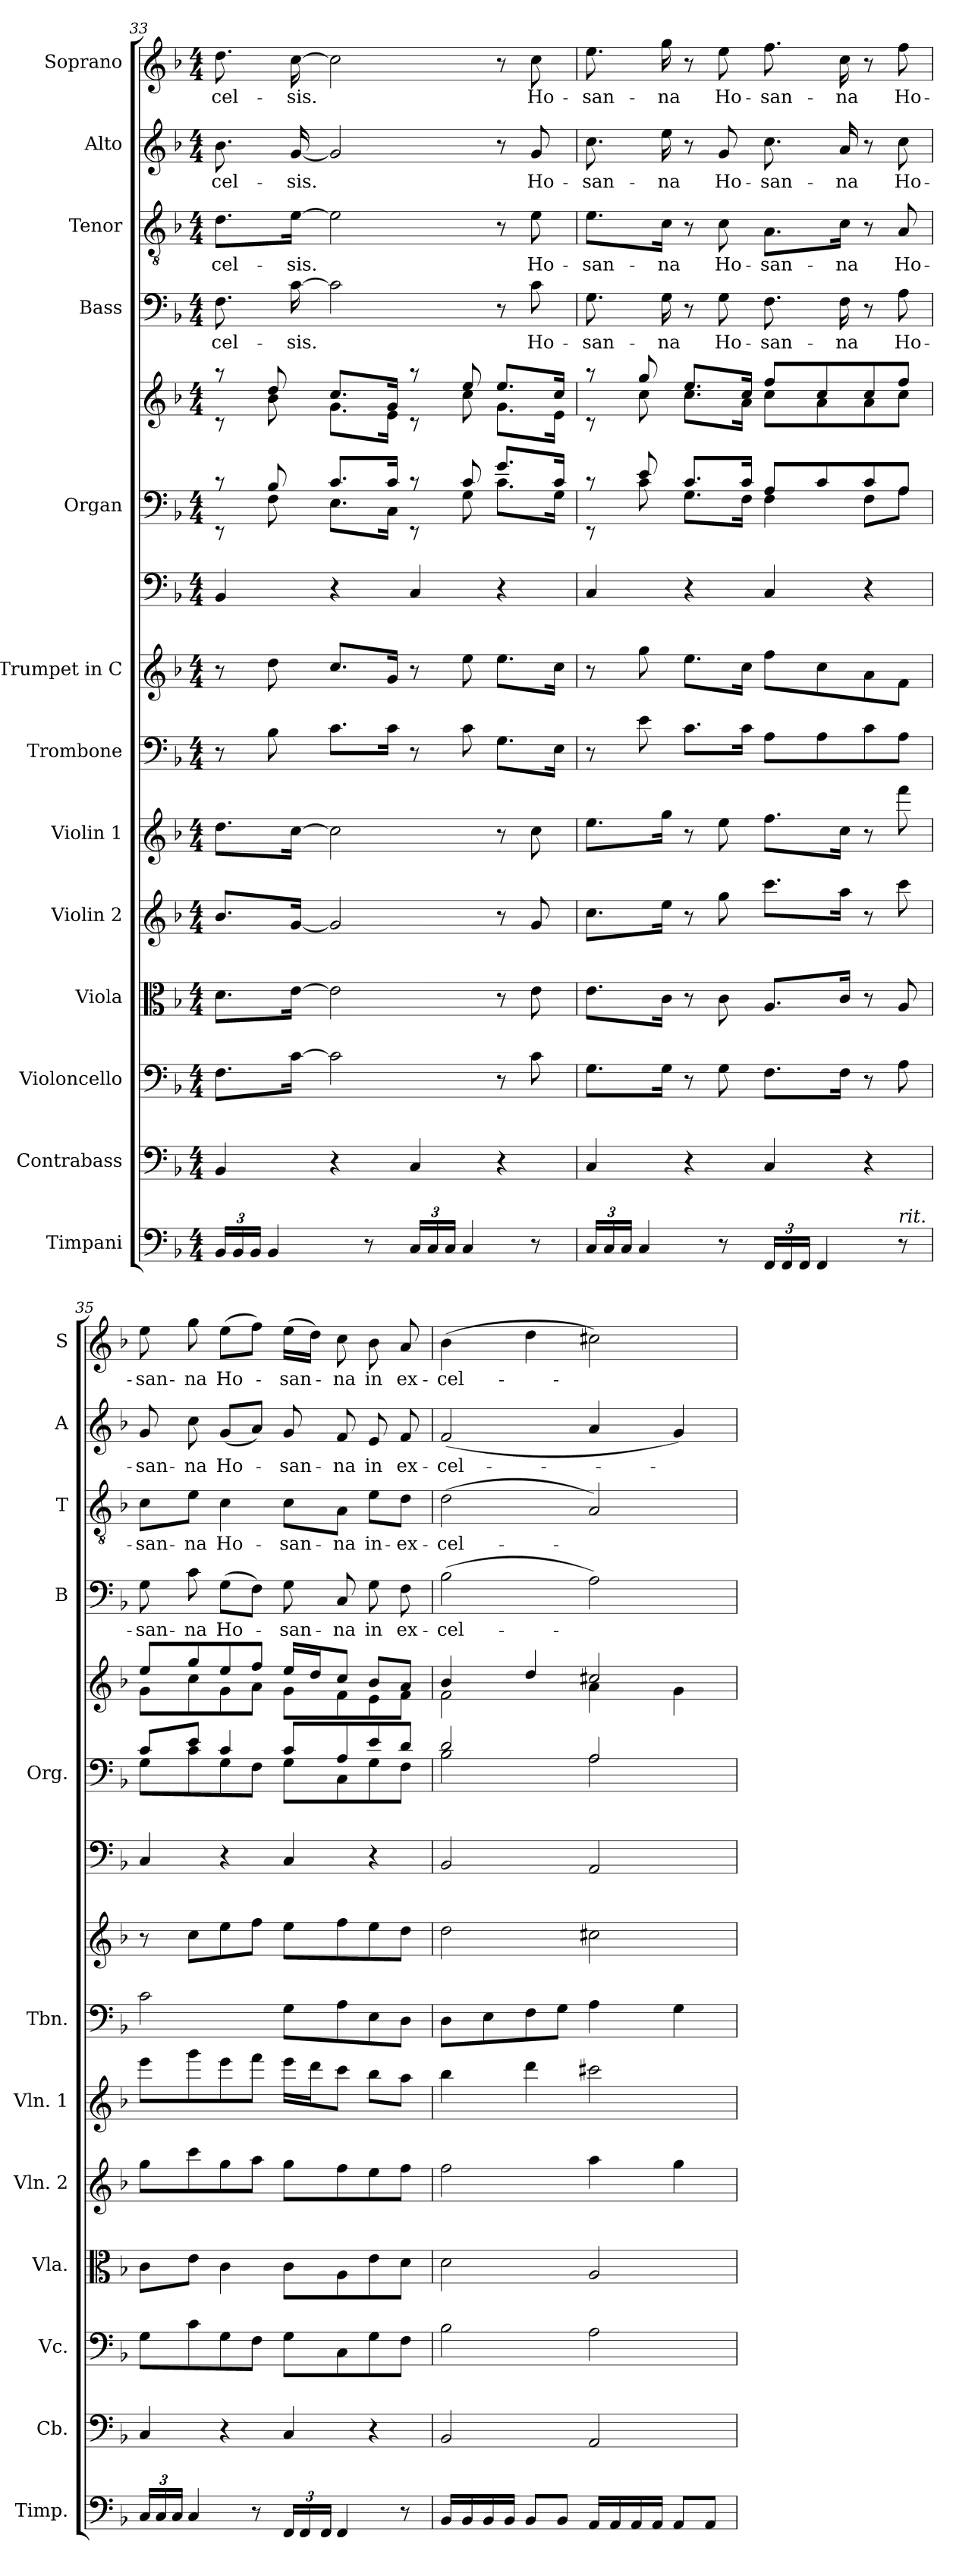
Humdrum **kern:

**kern	**kern	**kern	**kern	**kern	**kern	**kern	**kern	**kern	**kern	**kern	**kern	**text	**kern	**text	**kern	**text	**kern	**text
*part14	*part13	*part12	*part11	*part10	*part9	*part8	*part7	*part6	*part5	*part5	*part4	*part4	*part3	*part3	*part2	*part2	*part1	*part1
*staff15	*staff14	*staff13	*staff12	*staff11	*staff10	*staff9	*staff8	*staff7	*staff6	*staff5	*staff4	*staff4	*staff3	*staff3	*staff2	*staff2	*staff1	*staff1
*I"Timpani	*I"Contrabass	*I"Violoncello	*I"Viola	*I"Violin 2	*I"Violin 1	*I"Trombone	*I"Trumpet in C	*	*I"Organ	*	*I"Bass	*	*I"Tenor	*	*I"Alto	*	*I"Soprano	*
*I'Timp.	*I'Cb.	*I'Vc.	*I'Vla.	*I'Vln. 2	*I'Vln. 1	*I'Tbn.	*	*	*I'Org.	*	*I'B	*	*I'T	*	*I'A	*	*I'S	*
*clefF4	*clefF4	*clefF4	*clefC3	*clefG2	*clefG2	*clefF4	*clefG2	*clefF4	*clefF4	*clefG2	*clefF4	*	*clefGv2	*	*clefG2	*	*clefG2	*
*	*ITrd7c12	*	*	*	*	*	*	*	*	*	*	*	*	*	*	*	*	*
*k[b-]	*k[b-]	*k[b-]	*k[b-]	*k[b-]	*k[b-]	*k[b-]	*k[b-]	*k[b-]	*k[b-]	*k[b-]	*k[b-]	*	*k[b-]	*	*k[b-]	*	*k[b-]	*
*F:	*F:	*F:	*F:	*F:	*F:	*F:	*F:	*F:	*F:	*F:	*F:	*	*F:	*	*F:	*	*F:	*
*M4/4	*M4/4	*M4/4	*M4/4	*M4/4	*M4/4	*M4/4	*M4/4	*M4/4	*M4/4	*M4/4	*M4/4	*	*M4/4	*	*M4/4	*	*M4/4	*
=33	=33	=33	=33	=33	=33	=33	=33	=33	=33	=33	=33	=33	=33	=33	=33	=33	=33	=33
*	*	*	*	*	*	*	*	*	*^	*^	*	*	*	*	*	*	*	*
!	!	!	!	!	!	!	!	!	!	!	!	!	!	!LO:LY:b	!	!LO:LY:b	!	!LO:LY:b	!	!LO:LY:b
24BB-/LL	4BBB-/	8.F\L	8.d\L	8.b-/L	8.dd\L	8r	8r	4BB-/	8rc	8rEE	8raa	8rc	8.F\	-cel-	8.d\L	-cel-	8.b-\	-cel-	8.dd\	-cel-
24BB-/	.	.	.	.	.	.	.	.	.	.	.	.	.	.	.	.	.	.	.	.
24BB-/JJ	.	.	.	.	.	.	.	.	.	.	.	.	.	.	.	.	.	.	.	.
4BB-/	.	.	.	.	.	8B-\	8dd\	.	8B-/	8F\	8dd/	8b-\	.	.	.	.	.	.	.	.
!	!	!	!	!	!	!	!	!	!	!	!	!	!	!LO:LY:b	!	!LO:LY:b	!	!LO:LY:b	!	!LO:LY:b
.	.	[16c\Jk	[16e\Jk	[16g/Jk	[16cc\Jk	.	.	.	.	.	.	.	[16c\	-sis.	[16e\Jk	-sis.	[16g/	-sis.	[16cc\	-sis.
.	4r	2c\]	2e\]	2g/]	2cc\]	8.c\L	8.cc/L	4r	8.c/L	8.E\L	8.cc/L	8.g\L	2c\]	.	2e\]	.	2g/]	.	2cc\]	.
8r	.	.	.	.	.	.	.	.	.	.	.	.	.	.	.	.	.	.	.	.
.	.	.	.	.	.	16c\Jk	16g/Jk	.	16c/Jk	16C\Jk	16g/Jk	16e\Jk	.	.	.	.	.	.	.	.
24C/LL	4CC/	.	.	.	.	8r	8r	4C/	8rc	8rEE	8raa	8rc	.	.	.	.	.	.	.	.
24C/	.	.	.	.	.	.	.	.	.	.	.	.	.	.	.	.	.	.	.	.
24C/JJ	.	.	.	.	.	.	.	.	.	.	.	.	.	.	.	.	.	.	.	.
4C/	.	.	.	.	.	8c\	8ee\	.	8c/	8G\	8ee/	8cc\	.	.	.	.	.	.	.	.
.	4r	8r	8r	8r	8r	8.G\L	8.ee\L	4r	8.g/L	8.c\L	8.ee/L	8.g\L	8r	.	8r	.	8r	.	8r	.
!	!	!	!	!	!	!	!	!	!	!	!	!	!	!LO:LY:b	!	!LO:LY:b	!	!LO:LY:b	!	!LO:LY:b
8r	.	8c\	8e\	8g/	8cc\	.	.	.	.	.	.	.	8c\	Ho-	8e\	Ho-	8g/	Ho-	8cc\	Ho-
.	.	.	.	.	.	16E\Jk	16cc\Jk	.	16c/Jk	16G\Jk	16cc/Jk	16e\Jk	.	.	.	.	.	.	.	.
!!LO:PB:g=z
=34	=34	=34	=34	=34	=34	=34	=34	=34	=34	=34	=34	=34	=34	=34	=34	=34	=34	=34	=34	=34
!	!	!	!	!	!	!	!	!	!	!	!	!	!	!LO:LY:b	!	!LO:LY:b	!	!LO:LY:b	!	!LO:LY:b
24C/LL	4CC/	8.G\L	8.e\L	8.cc\L	8.ee\L	8r	8r	4C/	8rc	8rEE	8raa	8rc	8.G\	-san-	8.e\L	-san-	8.cc\	-san-	8.ee\	-san-
24C/	.	.	.	.	.	.	.	.	.	.	.	.	.	.	.	.	.	.	.	.
24C/JJ	.	.	.	.	.	.	.	.	.	.	.	.	.	.	.	.	.	.	.	.
4C/	.	.	.	.	.	8e\	8gg\	.	8e/	8c\	8gg/	8cc\	.	.	.	.	.	.	.	.
!	!	!	!	!	!	!	!	!	!	!	!	!	!	!LO:LY:b	!	!LO:LY:b	!	!LO:LY:b	!	!LO:LY:b
.	.	16G\Jk	16c\Jk	16ee\Jk	16gg\Jk	.	.	.	.	.	.	.	16G\	-na	16c\Jk	-na	16ee\	-na	16gg\	-na
.	4r	8r	8r	8r	8r	8.c\L	8.ee\L	4r	8.c/L	8.G\L	8.ee/L	8.cc\L	8r	.	8r	.	8r	.	8r	.
!	!	!	!	!	!	!	!	!	!	!	!	!	!	!LO:LY:b	!	!LO:LY:b	!	!LO:LY:b	!	!LO:LY:b
8r	.	8G\	8c\	8gg\	8ee\	.	.	.	.	.	.	.	8G\	Ho-	8c\	Ho-	8g/	Ho-	8ee\	Ho-
.	.	.	.	.	.	16c\Jk	16cc\Jk	.	16c/Jk	16F\Jk	16cc/Jk	16a\Jk	.	.	.	.	.	.	.	.
!	!	!	!	!	!	!	!	!	!	!	!	!	!	!LO:LY:b	!	!LO:LY:b	!	!LO:LY:b	!	!LO:LY:b
24FF/LL	4CC/	8.F\L	8.A/L	8.ccc\L	8.ff\L	8A\L	8ff\L	4C/	8A/L	4F\	8ff/L	8cc\L	8.F\	-san-	8.A\L	-san-	8.cc\	-san-	8.ff\	-san-
24FF/	.	.	.	.	.	.	.	.	.	.	.	.	.	.	.	.	.	.	.	.
24FF/JJ	.	.	.	.	.	.	.	.	.	.	.	.	.	.	.	.	.	.	.	.
4FF/	.	.	.	.	.	8A\	8cc\	.	8c/	.	8cc/	8a\	.	.	.	.	.	.	.	.
!	!	!	!	!	!	!	!	!	!	!	!	!	!	!LO:LY:b	!	!LO:LY:b	!	!LO:LY:b	!	!LO:LY:b
.	.	16F\Jk	16c/Jk	16aa\Jk	16cc\Jk	.	.	.	.	.	.	.	16F\	-na	16c\Jk	-na	16a/	-na	16cc\	-na
.	4r	8r	8r	8r	8r	8c\	8a\	4r	8c/	8F\L	8cc/	8a\	8r	.	8r	.	8r	.	8r	.
!LO:TX:a:i:t=rit.	!	!	!	!	!	!	!	!	!	!	!	!	!	!	!	!	!	!	!	!
!	!	!	!	!	!	!	!	!	!	!	!	!	!	!LO:LY:b	!	!LO:LY:b	!	!LO:LY:b	!	!LO:LY:b
8r	.	8A\	8A/	8ccc\	8fff\	8A\J	8f\J	.	8A/J	8A\J	8ff/J	8cc\J	8A\	Ho-	8A/	Ho-	8cc\	Ho-	8ff\	Ho-
=35	=35	=35	=35	=35	=35	=35	=35	=35	=35	=35	=35	=35	=35	=35	=35	=35	=35	=35	=35	=35
!	!	!	!	!	!	!	!	!	!	!	!	!	!	!LO:LY:b	!	!LO:LY:b	!	!LO:LY:b	!	!LO:LY:b
24C/LL	4CC/	8G\L	8c\L	8gg\L	8eee\L	2c\	8r	4C/	8c/L	8G\L	8ee/L	8g\L	8G\	-san-	8c\L	-san-	8g/	-san-	8ee\	-san-
24C/	.	.	.	.	.	.	.	.	.	.	.	.	.	.	.	.	.	.	.	.
24C/JJ	.	.	.	.	.	.	.	.	.	.	.	.	.	.	.	.	.	.	.	.
!	!	!	!	!	!	!	!	!	!	!	!	!	!	!LO:LY:b	!	!LO:LY:b	!	!LO:LY:b	!	!LO:LY:b
4C/	.	8c\	8e\J	8ccc\	8ggg\	.	8cc\L	.	8e/J	8c\	8gg/	8cc\	8c\	-na	8e\J	-na	8cc\	-na	8gg\	-na
!	!	!	!	!	!	!	!	!	!	!	!	!	!	!LO:LY:b	!	!LO:LY:b	!	!LO:LY:b	!	!LO:LY:b
.	4r	8G\	4c\	8gg\	8eee\	.	8ee\	4r	4c/	8G\	8ee/	8g\	(>8G\L	Ho-	4c\	Ho-	(<8g/L	Ho-	(>8ee\L	Ho-
8r	.	8F\J	.	8aa\J	8fff\J	.	8ff\J	.	.	8F\J	8ff/J	8a\J	8F\J)	.	.	.	8a/J)	.	8ff\J)	.
!	!	!	!	!	!	!	!	!	!	!	!	!	!	!LO:LY:b	!	!LO:LY:b	!	!LO:LY:b	!	!LO:LY:b
24FF/LL	4CC/	8G\L	8c\L	8gg\L	16eee\LL	8G\L	8ee\L	4C/	8c/L	8G\L	16ee/LL	8g\L	8G\	-san-	8c\L	-san-	8g/	-san-	(>16ee\LL	-san-
24FF/	.	.	.	.	.	.	.	.	.	.	.	.	.	.	.	.	.	.	.	.
.	.	.	.	.	16ddd\J	.	.	.	.	.	16dd/J	.	.	.	.	.	.	.	16dd\JJ)	.
24FF/JJ	.	.	.	.	.	.	.	.	.	.	.	.	.	.	.	.	.	.	.	.
!	!	!	!	!	!	!	!	!	!	!	!	!	!	!LO:LY:b	!	!LO:LY:b	!	!LO:LY:b	!	!LO:LY:b
4FF/	.	8C\	8A\	8ff\	8ccc\J	8A\	8ff\	.	8A/	8C\	8cc/J	8f\	8C/	-na	8A\J	-na	8f/	-na	8cc\	-na
!	!	!	!	!	!	!	!	!	!	!	!	!	!	!LO:LY:b	!	!LO:LY:b	!	!LO:LY:b	!	!LO:LY:b
.	4r	8G\	8e\	8ee\	8bb-\L	8E\	8ee\	4r	8e/	8G\	8b-/L	8e\	8G\	in	8e\L	in-	8e/	in	8b-\	in
!	!	!	!	!	!	!	!	!	!	!	!	!	!	!LO:LY:b	!	!LO:LY:b	!	!LO:LY:b	!	!LO:LY:b
8r	.	8F\J	8d\J	8ff\J	8aa\J	8D\J	8dd\J	.	8d/J	8F\J	8a/J	8f\J	8F\	ex-	8d\J	-ex-	8f/	ex-	8a/	ex-
=36	=36	=36	=36	=36	=36	=36	=36	=36	=36	=36	=36	=36	=36	=36	=36	=36	=36	=36	=36	=36
!	!	!	!	!	!	!	!	!	!	!	!	!	!	!LO:LY:b	!	!LO:LY:b	!	!LO:LY:b	!	!LO:LY:b
16BB-/LL	2BBB-/	2B-\	2d\	2ff\	4bb-\	8D\L	2dd\	2BB-/	2d/	2B-\	4b-/	2f\	(>2B-\	-cel-	(>2d\	-cel-	(<2f/	-cel-	(>4b-\	-cel-
16BB-/	.	.	.	.	.	.	.	.	.	.	.	.	.	.	.	.	.	.	.	.
16BB-/	.	.	.	.	.	8E\	.	.	.	.	.	.	.	.	.	.	.	.	.	.
16BB-/JJ	.	.	.	.	.	.	.	.	.	.	.	.	.	.	.	.	.	.	.	.
8BB-/L	.	.	.	.	4ddd\	8F\	.	.	.	.	4dd/	.	.	.	.	.	.	.	4dd\	.
8BB-/J	.	.	.	.	.	8G\J	.	.	.	.	.	.	.	.	.	.	.	.	.	.
16AA/LL	2AAA/	2A\	2A/	4aa\	2ccc#X\	4A\	2cc#X\	2AA/	2A/	2A\	2cc#X/	4a\	2A\)	.	2A/)	.	4a/	.	2cc#X\)	.
16AA/	.	.	.	.	.	.	.	.	.	.	.	.	.	.	.	.	.	.	.	.
16AA/	.	.	.	.	.	.	.	.	.	.	.	.	.	.	.	.	.	.	.	.
16AA/JJ	.	.	.	.	.	.	.	.	.	.	.	.	.	.	.	.	.	.	.	.
8AA/L	.	.	.	4gg\	.	4G\	.	.	.	.	.	4g\	.	.	.	.	4g/)	.	.	.
8AA/J	.	.	.	.	.	.	.	.	.	.	.	.	.	.	.	.	.	.	.	.
*	*	*	*	*	*	*	*	*	*v	*v	*	*	*	*	*	*	*	*	*	*
*	*	*	*	*	*	*	*	*	*	*v	*v	*	*	*	*	*	*	*	*
=	=	=	=	=	=	=	=	=	=	=	=	=	=	=	=	=	=	=
*-	*-	*-	*-	*-	*-	*-	*-	*-	*-	*-	*-	*-	*-	*-	*-	*-	*-	*-
